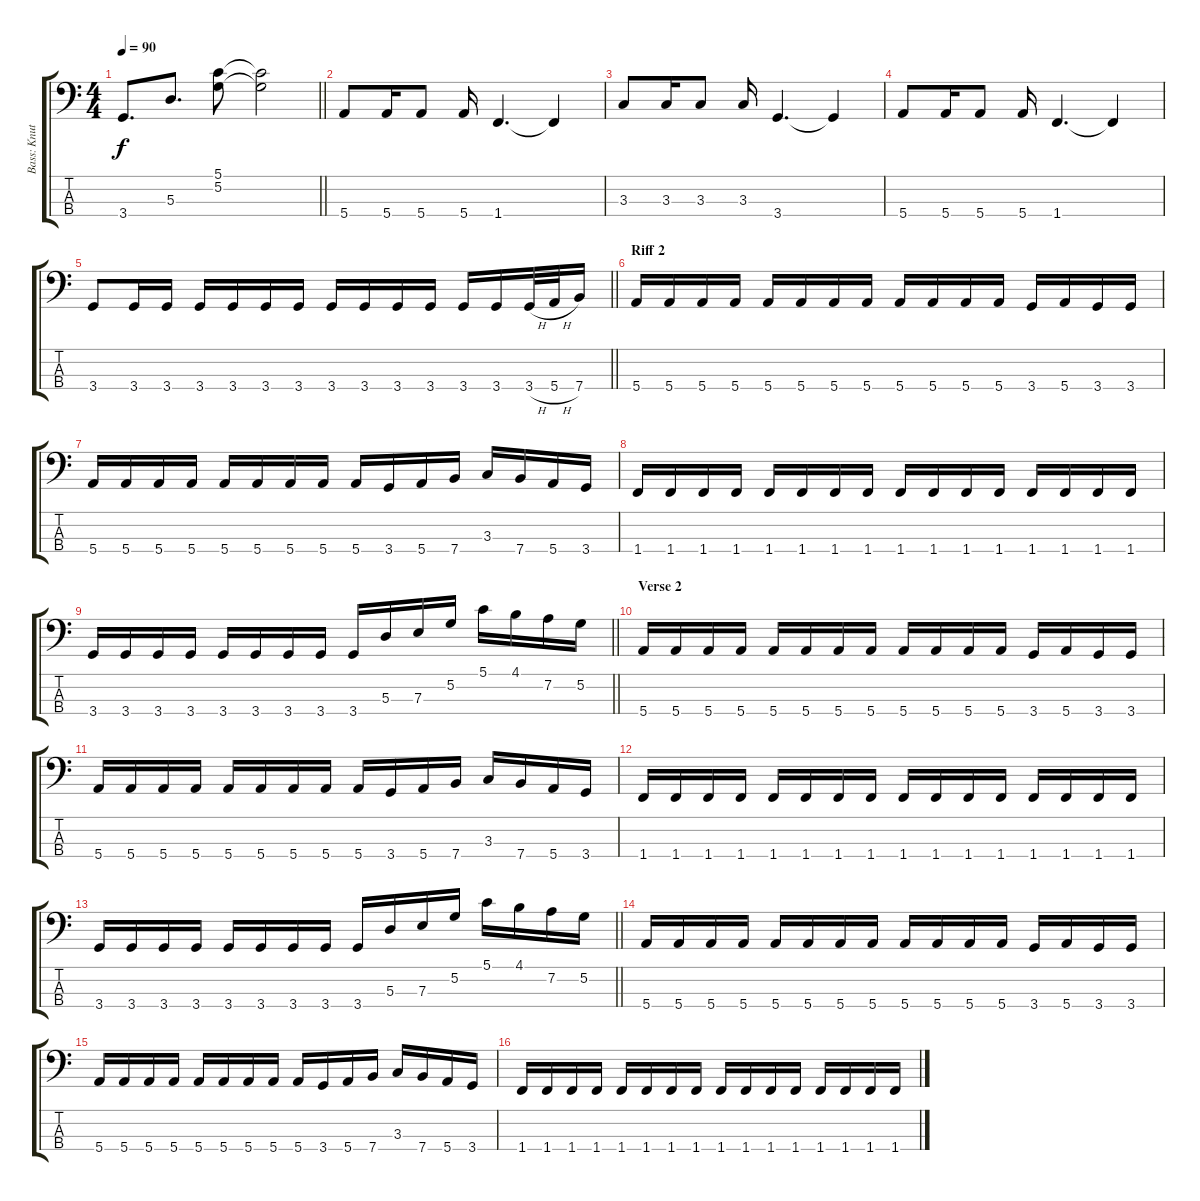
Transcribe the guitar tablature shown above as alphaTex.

\track ("Bass: Knut Egil Tøftum" "Bass: Knut") {instrument electricbassfinger}
\staff {score tabs}
\tuning (G2 D2 A1 E1) {hide}
\ts (4 4)
\tempo 90
\clef f4
\barLineRight lightlight
\ks aminor
3.4.8{d dy f} 5.3.8{d} (5.1 5.2).8 (5.1{t} 5.2{t}).2 |
5.4.8 5.4.16 5.4.8 5.4.16 1.4.4{d} 1.4{t}.4 |
3.3.8 3.3.16 3.3.8 3.3.16 3.4.4{d} 3.4{t}.4 |
5.4.8 5.4.16 5.4.8 5.4.16 1.4.4{d} 1.4{t}.4 |
\barLineRight lightlight
3.4.8 3.4.16 3.4.16 3.4.16 3.4.16 3.4.16 3.4.16 3.4.16 3.4.16 3.4.16 3.4.16 3.4.16 3.4.16 3.4{h}.32 5.4{h}.32 7.4.16 |
\section ("" "Riff 2")
5.4.16 5.4.16 5.4.16 5.4.16 5.4.16 5.4.16 5.4.16 5.4.16 5.4.16 5.4.16 5.4.16 5.4.16 3.4.16 5.4.16 3.4.16 3.4.16 |
5.4.16 5.4.16 5.4.16 5.4.16 5.4.16 5.4.16 5.4.16 5.4.16 5.4.16 3.4.16 5.4.16 7.4.16 3.3.16 7.4.16 5.4.16 3.4.16 |
1.4.16 1.4.16 1.4.16 1.4.16 1.4.16 1.4.16 1.4.16 1.4.16 1.4.16 1.4.16 1.4.16 1.4.16 1.4.16 1.4.16 1.4.16 1.4.16 |
\barLineRight lightlight
3.4.16 3.4.16 3.4.16 3.4.16 3.4.16 3.4.16 3.4.16 3.4.16 3.4.16 5.3.16 7.3.16 5.2.16 5.1.16 4.1.16 7.2.16 5.2.16 |
\section ("" "Verse 2")
5.4.16 5.4.16 5.4.16 5.4.16 5.4.16 5.4.16 5.4.16 5.4.16 5.4.16 5.4.16 5.4.16 5.4.16 3.4.16 5.4.16 3.4.16 3.4.16 |
5.4.16 5.4.16 5.4.16 5.4.16 5.4.16 5.4.16 5.4.16 5.4.16 5.4.16 3.4.16 5.4.16 7.4.16 3.3.16 7.4.16 5.4.16 3.4.16 |
1.4.16 1.4.16 1.4.16 1.4.16 1.4.16 1.4.16 1.4.16 1.4.16 1.4.16 1.4.16 1.4.16 1.4.16 1.4.16 1.4.16 1.4.16 1.4.16 |
\barLineRight lightlight
3.4.16 3.4.16 3.4.16 3.4.16 3.4.16 3.4.16 3.4.16 3.4.16 3.4.16 5.3.16 7.3.16 5.2.16 5.1.16 4.1.16 7.2.16 5.2.16 |
5.4.16 5.4.16 5.4.16 5.4.16 5.4.16 5.4.16 5.4.16 5.4.16 5.4.16 5.4.16 5.4.16 5.4.16 3.4.16 5.4.16 3.4.16 3.4.16 |
5.4.16 5.4.16 5.4.16 5.4.16 5.4.16 5.4.16 5.4.16 5.4.16 5.4.16 3.4.16 5.4.16 7.4.16 3.3.16 7.4.16 5.4.16 3.4.16 |
1.4.16 1.4.16 1.4.16 1.4.16 1.4.16 1.4.16 1.4.16 1.4.16 1.4.16 1.4.16 1.4.16 1.4.16 1.4.16 1.4.16 1.4.16 1.4.16
